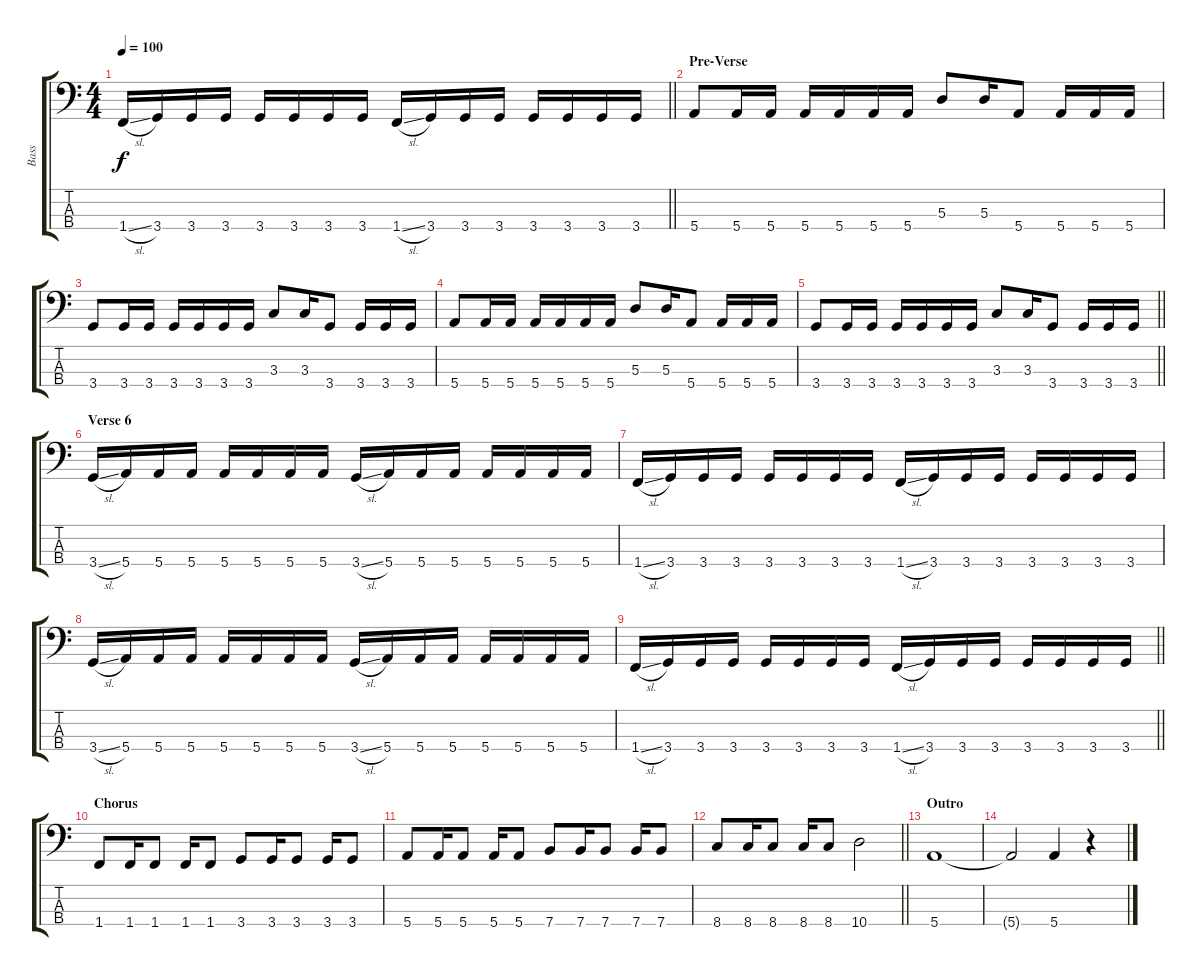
\track ("Bass" "Bass") {instrument electricbassfinger}
\staff {score tabs}
\tuning (G2 D2 A1 E1) {hide}
\ts (4 4)
\tempo 100
\clef f4
\barLineRight lightlight
\ks c
1.4{sl}.16{dy f} 3.4.16 3.4.16 3.4.16 3.4.16 3.4.16 3.4.16 3.4.16 1.4{sl}.16 3.4.16 3.4.16 3.4.16 3.4.16 3.4.16 3.4.16 3.4.16 |
\section ("" "Pre-Verse")
5.4.8 5.4.16 5.4.16 5.4.16 5.4.16 5.4.16 5.4.16 5.3.8 5.3.16 5.4.8 5.4.16 5.4.16 5.4.16 |
3.4.8 3.4.16 3.4.16 3.4.16 3.4.16 3.4.16 3.4.16 3.3.8 3.3.16 3.4.8 3.4.16 3.4.16 3.4.16 |
5.4.8 5.4.16 5.4.16 5.4.16 5.4.16 5.4.16 5.4.16 5.3.8 5.3.16 5.4.8 5.4.16 5.4.16 5.4.16 |
\barLineRight lightlight
3.4.8 3.4.16 3.4.16 3.4.16 3.4.16 3.4.16 3.4.16 3.3.8 3.3.16 3.4.8 3.4.16 3.4.16 3.4.16 |
\section ("" "Verse 6")
3.4{sl}.16 5.4.16 5.4.16 5.4.16 5.4.16 5.4.16 5.4.16 5.4.16 3.4{sl}.16 5.4.16 5.4.16 5.4.16 5.4.16 5.4.16 5.4.16 5.4.16 |
1.4{sl}.16 3.4.16 3.4.16 3.4.16 3.4.16 3.4.16 3.4.16 3.4.16 1.4{sl}.16 3.4.16 3.4.16 3.4.16 3.4.16 3.4.16 3.4.16 3.4.16 |
3.4{sl}.16 5.4.16 5.4.16 5.4.16 5.4.16 5.4.16 5.4.16 5.4.16 3.4{sl}.16 5.4.16 5.4.16 5.4.16 5.4.16 5.4.16 5.4.16 5.4.16 |
\barLineRight lightlight
1.4{sl}.16 3.4.16 3.4.16 3.4.16 3.4.16 3.4.16 3.4.16 3.4.16 1.4{sl}.16 3.4.16 3.4.16 3.4.16 3.4.16 3.4.16 3.4.16 3.4.16 |
\section ("" "Chorus")
1.4.8 1.4.16 1.4.8 1.4.16 1.4.8 3.4.8 3.4.16 3.4.8 3.4.16 3.4.8 |
5.4.8 5.4.16 5.4.8 5.4.16 5.4.8 7.4.8 7.4.16 7.4.8 7.4.16 7.4.8 |
\barLineRight lightlight
8.4.8 8.4.16 8.4.8 8.4.16 8.4.8 10.4.2 |
\section ("" "Outro")
5.4.1 |
5.4{t}.2 5.4.4 r.4
